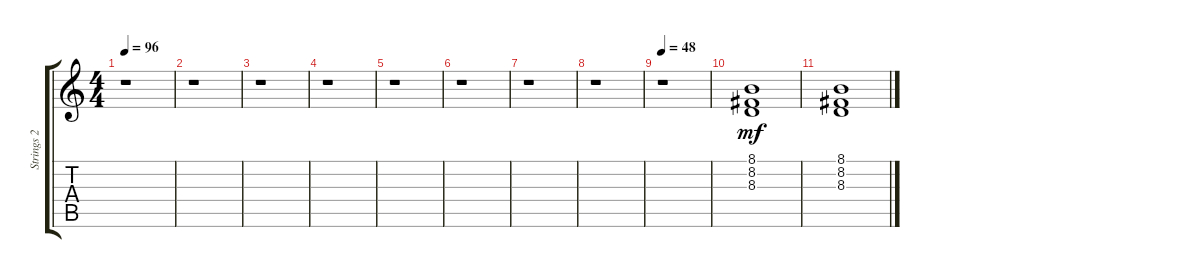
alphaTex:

\track ("Strings 2" "Strings 2") {instrument tremolostrings}
\staff {score tabs}
\tuning (Eb4 Bb3 Gb3 Db3 Ab2 Eb2) {hide}
\ts (4 4)
\tempo 96
\clef g2
\ks c
r.1{dy mf} |
r.1 |
r.1 |
r.1 |
r.1 |
r.1 |
r.1 |
r.1 |
\tempo 48
r.1 |
(8.1 8.2 8.3).1 |
(8.1 8.2 8.3).1
